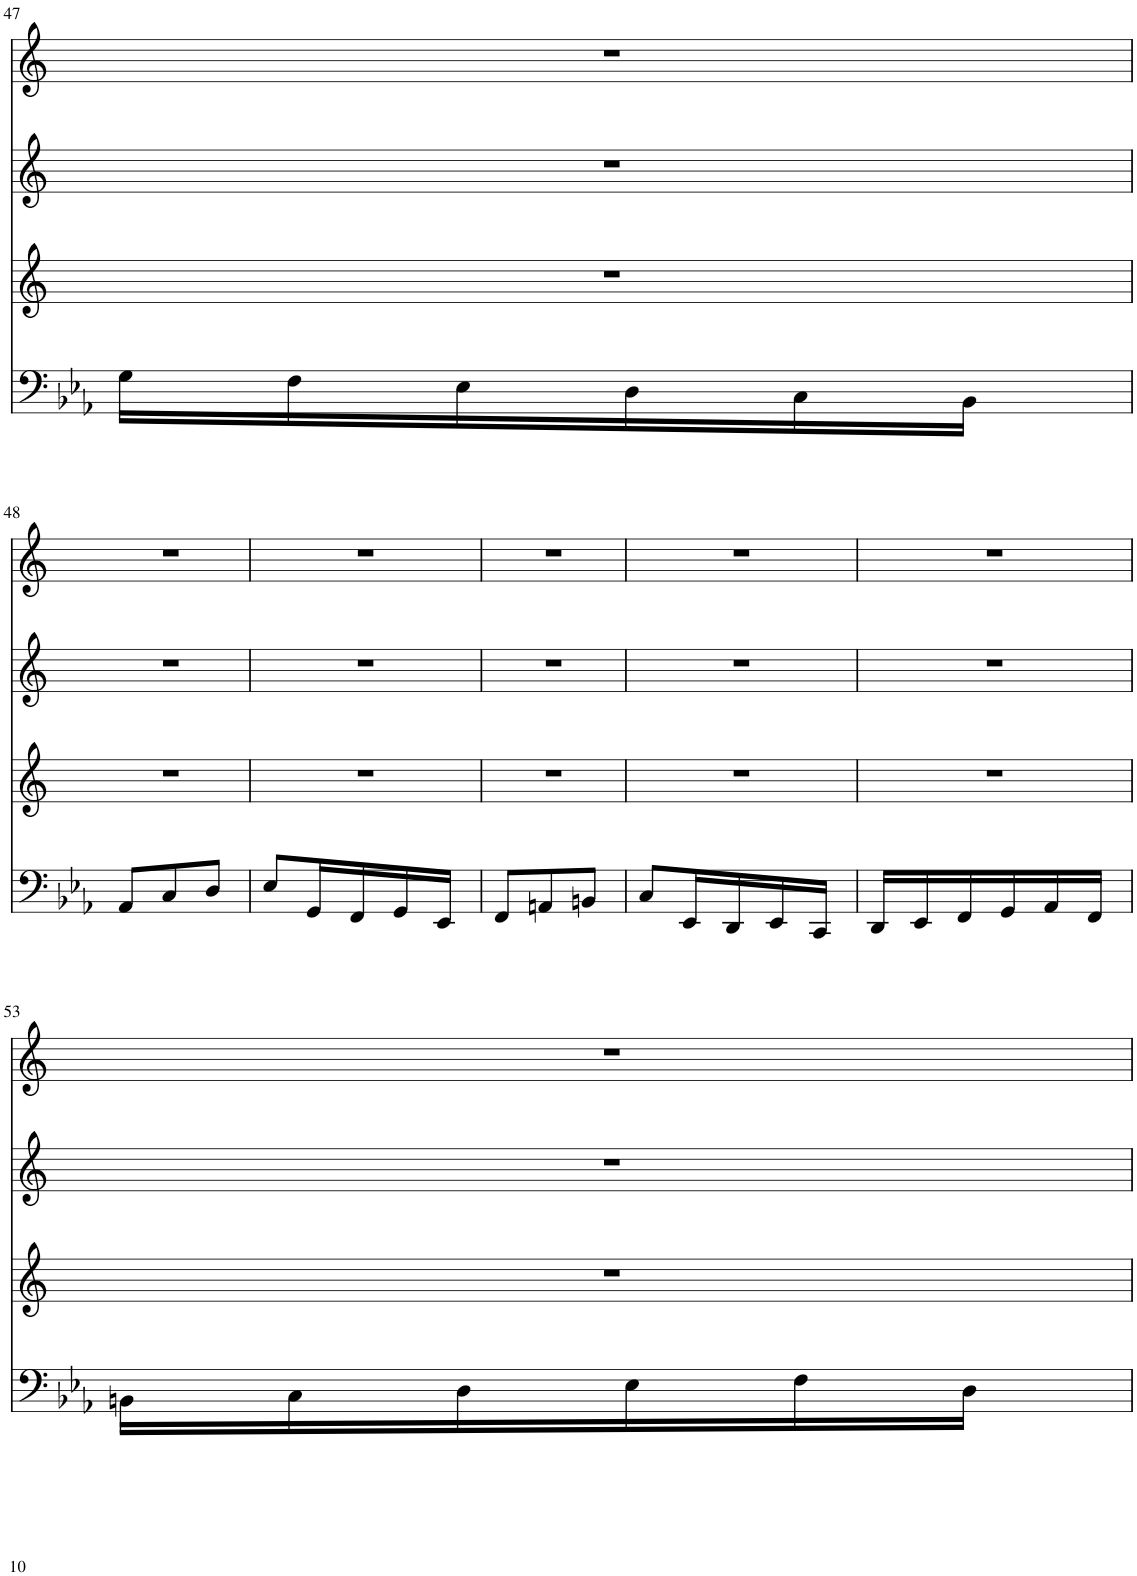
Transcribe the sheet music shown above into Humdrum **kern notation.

**kern	**kern	**kern	**kern
*part4	*part3	*part2	*part1
*staff4	*staff3	*staff2	*staff1
*I"Violoncello	*I"unbenannt	*I"Violoncello	*I"Violoncello
*I'Vc	*	*I'Vc	*I'Vc
!!LO:PB:g=z
*clefF4	*clefG2	*clefG2	*clefG2
*k[b-e-a-]	*k[]	*k[]	*k[]
*M3/8	*	*	*
=47	=47	=47	=47
16G\LL	1r	1r	1r
16F\	.	.	.
16E-\	.	.	.
16D\	.	.	.
16C\	.	.	.
16BB-\JJ	.	.	.
2ryy	.	.	.
8ryy	.	.	.
!!LO:LB:g=z
=48	=48	=48	=48
8AA-/L	1r	1r	1r
8C/	.	.	.
8D/J	.	.	.
2ryy	.	.	.
8ryy	.	.	.
=49	=49	=49	=49
8E-/L	1r	1r	1r
16GG/L	.	.	.
16FF/	.	.	.
16GG/	.	.	.
16EE-/JJ	.	.	.
2ryy	.	.	.
8ryy	.	.	.
=50	=50	=50	=50
8FF/L	1r	1r	1r
8AAn/	.	.	.
8BBn/J	.	.	.
2ryy	.	.	.
8ryy	.	.	.
=51	=51	=51	=51
8C/L	1r	1r	1r
16EE-/L	.	.	.
16DD/	.	.	.
16EE-/	.	.	.
16CC/JJ	.	.	.
2ryy	.	.	.
8ryy	.	.	.
=52	=52	=52	=52
16DD/LL	1r	1r	1r
16EE-/	.	.	.
16FF/	.	.	.
16GG/	.	.	.
16AA-/	.	.	.
16FF/JJ	.	.	.
2ryy	.	.	.
8ryy	.	.	.
!!LO:LB:g=z
=53	=53	=53	=53
16BBn\LL	1r	1r	1r
16C\	.	.	.
16D\	.	.	.
16E-\	.	.	.
16F\	.	.	.
16D\JJ	.	.	.
2ryy	.	.	.
8ryy	.	.	.
=	=	=	=
*-	*-	*-	*-
